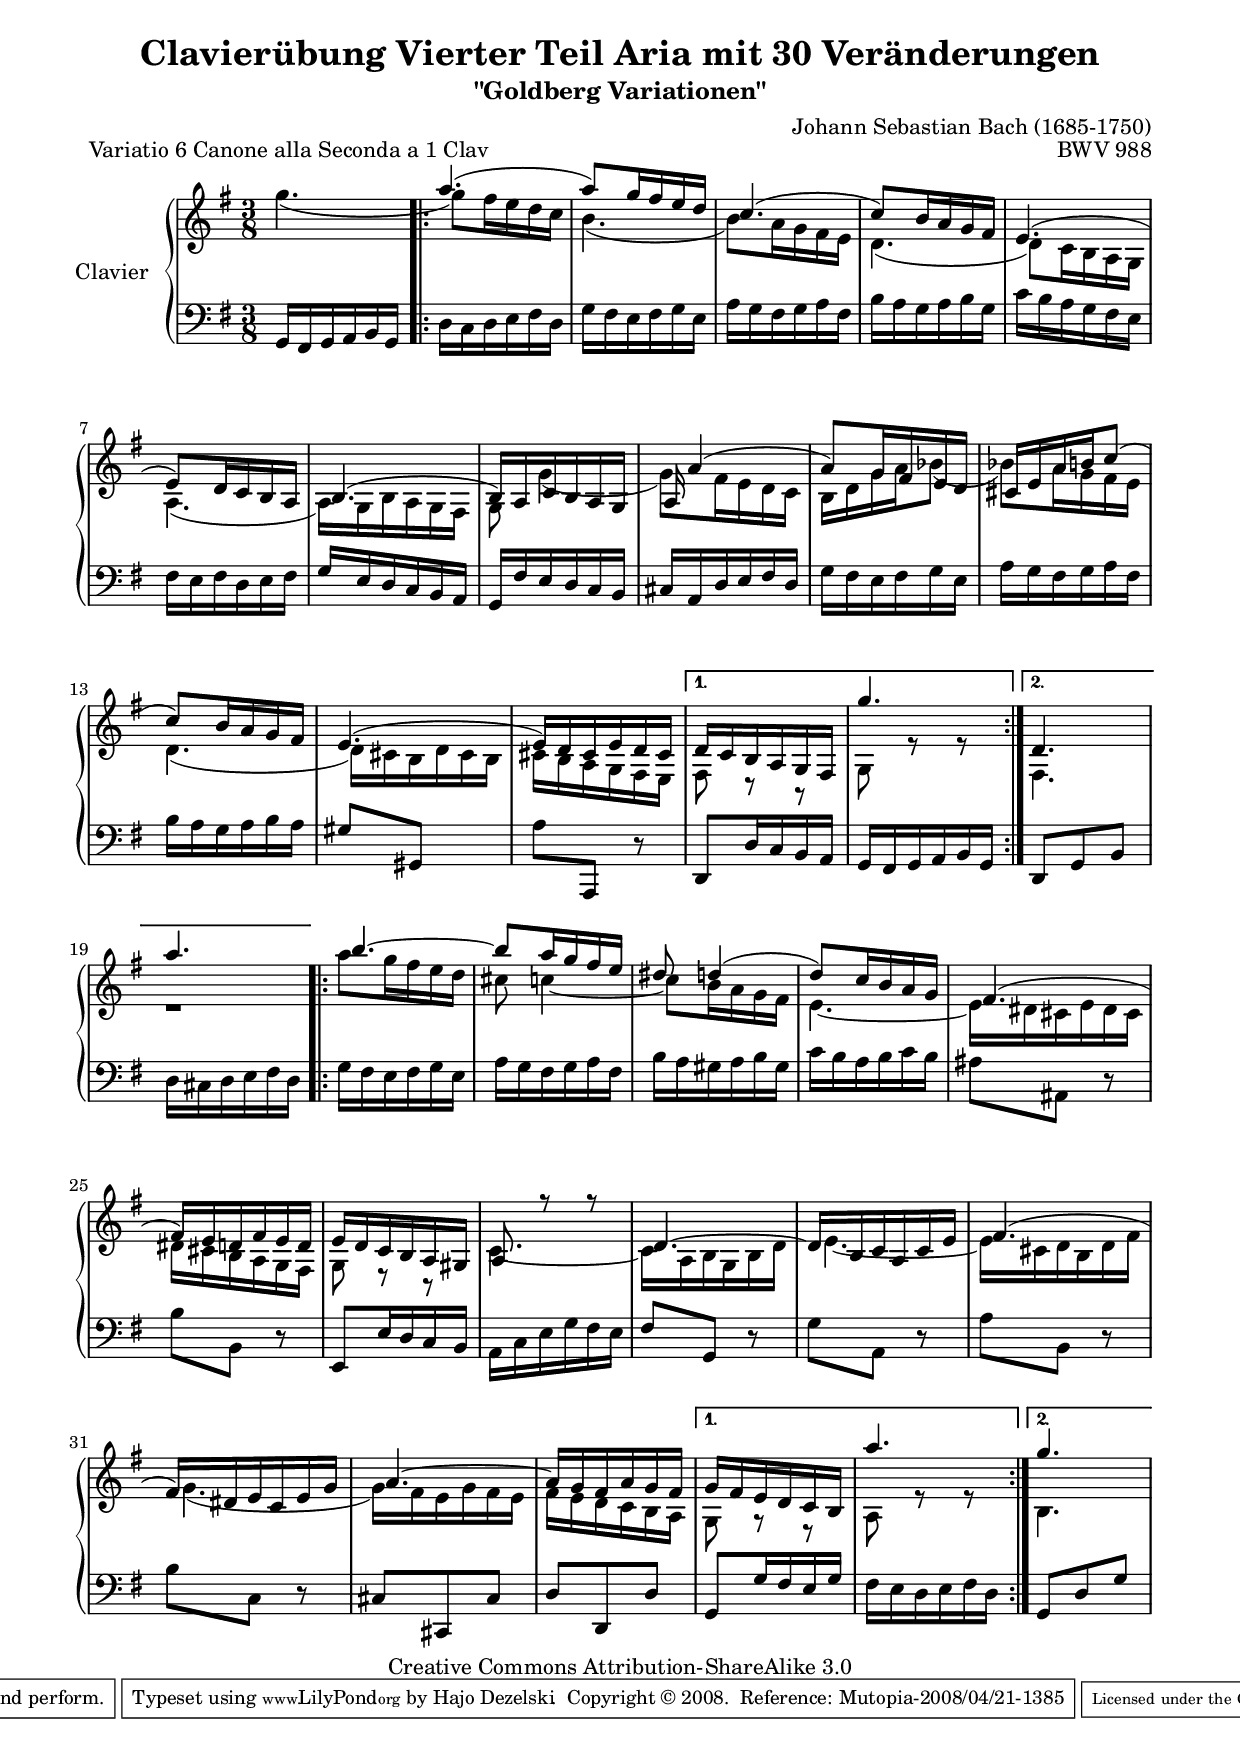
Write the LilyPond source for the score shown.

\version "2.10.00"

\paper {
    page-top-space = #0.0
    %indent = 0.0
    line-width = 18.0\cm
    ragged-bottom = ##f
    ragged-last-bottom = ##f
}

% #(set-default-paper-size "a4")

#(set-global-staff-size 19)

\header {
        title = "Clavierübung Vierter Teil Aria mit 30 Veränderungen"
        subtitle = "\"Goldberg Variationen\""
        piece = "Variatio 6 Canone alla Seconda a 1 Clav"
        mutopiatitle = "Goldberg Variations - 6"
        composer = "Johann Sebastian Bach (1685-1750)"
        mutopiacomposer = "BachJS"
        opus = "BWV 988"
        date = "1741"
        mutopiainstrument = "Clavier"
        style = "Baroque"
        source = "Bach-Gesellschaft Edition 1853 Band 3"
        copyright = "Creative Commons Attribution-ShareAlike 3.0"
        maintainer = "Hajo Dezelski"
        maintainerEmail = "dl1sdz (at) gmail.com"
	
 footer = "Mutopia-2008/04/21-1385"
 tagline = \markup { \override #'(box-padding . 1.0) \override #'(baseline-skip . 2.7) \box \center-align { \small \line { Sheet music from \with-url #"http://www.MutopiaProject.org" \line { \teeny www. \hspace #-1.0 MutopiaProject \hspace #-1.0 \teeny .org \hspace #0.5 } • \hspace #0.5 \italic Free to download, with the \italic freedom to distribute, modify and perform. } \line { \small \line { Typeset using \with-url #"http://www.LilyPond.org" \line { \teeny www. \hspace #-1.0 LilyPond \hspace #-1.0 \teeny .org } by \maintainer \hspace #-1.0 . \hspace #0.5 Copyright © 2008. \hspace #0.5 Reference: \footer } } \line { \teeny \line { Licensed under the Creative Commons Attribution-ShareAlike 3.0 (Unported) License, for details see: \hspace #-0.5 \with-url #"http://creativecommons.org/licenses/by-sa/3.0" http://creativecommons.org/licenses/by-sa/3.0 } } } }
}

% Macros %%%%%%%%%%%%%%%%%%%%%%%%%%%%%%%%%%%%%%%%%%%%%%%%%%%%

staffUpper = {\change Staff = upper \stemDown}
staffLower = {\change Staff = lower \stemUp}

%%%%%%%%%%%%%%%%%%%%%%%%%%%%%%%%%%%%%%%%%%%%%%%%%%%%%%%%%%

sopranoOne =   \relative a'' {
     s1*3/8 | % 1
    \repeat volta 2 { %begin repeated section
    \stemUp
    a4. ( | % 2
    a8 ) [ g16 fis e d ] | % 3
    c4. ( | % 4
    c8 ) [ b16 a g fis ] | % 5
    e4. ( | % 6
    e8 ) [ d16 c b a ] | % 7
    b4. ( | % 8
    b16 ) [ a c b a g ] |  % 9
    a16 a'4 ( s16 | % 10
    a8 ) [ g16 fis e d ] | % 11
    cis16 [ e a b c8 ( ] | % 12
    c8 ) [ b16 a g fis ] | % 13
    e4. ( | % 14
    e16 ) [ d cis e d cis ] | % 15
    }  %end of repeated section
    \alternative {
	    {d16 [ c b a g fis ] | % 16
	    g''4. ~}% 17
	    { d,4. a''4.}
    } %end of alternative
  
    \repeat volta 2 { %begin repeated section
    b4. ~ | % 18
    b8 [ a16 g16 fis16 e16 ] | % 19
    dis8 d4 ( | % 20
    d8 ) [ c16 b16 a16 g16 ] | % 21
    fis4. ( | % 22
    fis16 ) [ e16 d16 fis16 e16 d16 ] | % 23
    e16 [ d16 c16 b16 a16 gis16 ] | % 24
    a8 r8 r8 | % 25
    d4. ~ | % 26
    d16  [ b16 c16 a16 c16 e16 ] | % 27
    fis4. ( | % 28
    fis16 ) [ dis16 e16 c16 e16 g16 ] | % 29
    a4. ~ | % 30
    a16 [ g16 fis16 a16 g16 fis16 ] | % 31
    } %end repeated section
    \alternative {
	  {g16 [ fis16 e16 d16 c16 b16 ] | % 32
	  a''4.} % 33
	  { g4. }
    } %end alternative
}

sopranoTwo =   \relative a'' {
	 g4. ( | % 1
    \repeat volta 2 { %begin repeated section
    \stemDown
    g8 ) [ fis16 e16 d16 c16 ] | % 2
    b4. ( | % 3
    b8 ) [ a16 g16 fis16 e16 ] | % 4
    d4. ( | % 5
    d8 ) [ c16 b16 a16 g16 ] | % 6
    a4. ( | % 7
    a16 ) [ g16 b16 a16 g16 fis16 ] | % 8
    g8 g'4 ( | % 9
    g8 ) [ fis16 e16 d16 c16 ] | % 10
    b16 [ d16 g16 a16 bes8 ( ] | % 11
    bes8 ) [ a16 g16 fis16 e16 ] | % 12
    d4. ( | % 13
    d16 ) [ cis16 b16 d16 cis16 b16 ] | % 14
    cis16 [ b16 a16 g16 fis16 e16 ] | % 15
    } %end of repeated section
    \alternative {
	    { fis8 r8 r8 | % 16
	    g8 r8 r8}
	    { fis4. | r1*3/8}
    }
     
    \repeat volta 2 { %begin repeated section
    a''8 [ g16 fis16 e16 d16 ] | % 18
    cis8 c4 ~ | % 19
    c8 [ b16 a16 g16 fis16 ] | % 20
    e4. ~ | % 21
    e16 [ dis16 cis16 e16 dis16 cis16 ] | % 22
    dis16 [ cis16 b16 a16 g16 fis16 ] | % 23
    g8 r8 r8 | % 24
    c4. ~ | % 25
    c16 [ a16 b16 g16 b16 d16 ] | % 26
    e4. ~ | % 27
    e16  [ cis16 d16 b16 d16 fis16 ] | % 28
    g4. ( | % 29
    g16 ) [ fis16 e16 g16 fis16 e16 ] | % 30
    fis16 [ e16 d16 c16 b16 a16 ] | % 31
    } %end repeated section
    \alternative {
	    {g8 r8 r8 | % 32
	    a8 r8 r8}
	    { b4.}
    } %end alternative
}

soprano = << \sopranoOne \\ \sopranoTwo>>

%%
%% Bass Clef
%% 

bass = \relative g, {
    g16 [ fis g a b g ] | %1
    \repeat volta 2 { %begin repeated section
    d'16 [ c d e fis d ] | % 2
    g16 [ fis e fis g e ] | % 3
    a16 [ g fis g a fis ] | % 4
    b16 [ a g a b g ] | % 5
    c16 [ b a g fis e ] | % 6
    fis16 [ e fis d e fis ] | % 7
    g16 [ e d c b a ] | % 8
    g16 [ fis' e d c b ] | % 9
    cis16 [ a d e fis d ] | % 10
    g16 [ fis e fis g e ] | % 11
    a16 [ g fis g a fis ] | % 12
    b16 [ a g a b a ] | % 13
    gis8 [ gis, ] s8 | % 14
    a'8 [ a,, ] r8 | % 15
    } %end of repeated section
    \alternative {
	    {d8 [ d'16 c b a ] | % 16
	    g fis g a b g } % 17
	    { d8 g b | % 16
	    d16 cis d e fis d } %17 
    } %end of repeated alternative
  
    \repeat volta 2 { %begin repeated section
     g16 [ fis e fis g e ] | % 18
    a16 [ g fis g a fis ] | % 19
    b16 [ a gis a b gis ] | % 20
    c16 [ b a b c b ] | % 21
    ais8 [ ais,8 ] r8 | % 22
    b'8 [ b,8 ] r8 | % 23
    e,8 [ e'16 d c b ] |  %24
    a16 [ c e g fis e ] | % 25
    fis8 [ g,8 ] r8 | % 26
    g'8 [ a,8 ] r8 | % 27
    a'8 [ b,8 ] r8 | % 28
    b'8 [ c,8 ] r8 | % 29
    cis8 [ cis,8 cis'8 ] | % 30
    d8 [ d,8 d'8 ] | % 31
    } %end repeated section
    \alternative {
	    {g,8 [ g'16 fis e g ] | % 32
	    fis16 [ e d e fis d ]} % 33
	    { g,8 d' g}
	    }
}


%% Merge score - Piano staff in key of G Major, 12/8 time.

\score {
    \context PianoStaff <<
        \set PianoStaff.instrumentName = "Clavier  "
        \set PianoStaff.midiInstrument = "harpsichord"
        \context Staff = "upper" { \clef "treble" \key g \major \time 3/8 << \soprano >>  }
        \context Staff = "lower"  { \clef "bass" \key g \major \time 3/8 \bass }
    >>
    \layout{  }
    \midi { }

}
